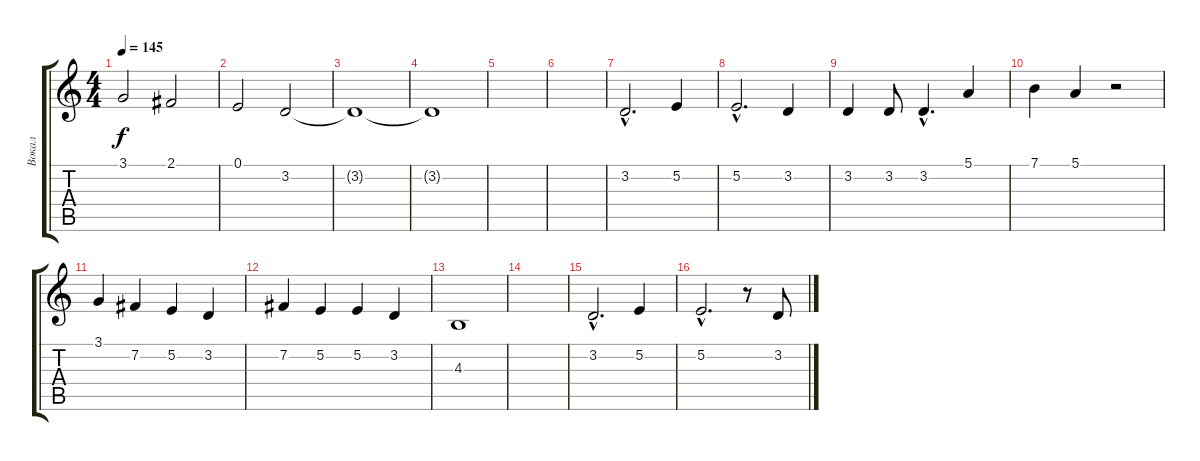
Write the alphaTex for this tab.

\track ("Вокал" "Вокал") {instrument bassoon}
\staff {score tabs}
\tuning (E4 B3 G3 D3 A2 E2) {hide}
\ts (4 4)
\tempo 145
\clef g2
\ks c
3.1.2{dy f} 2.1.2 |
0.1.2 3.2.2{volume 0} |
3.2{t}.1 |
3.2{t}.1 |
|
|
3.2{hac}.2{d volume 16} 5.2.4 |
5.2{hac}.2{d} 3.2.4 |
3.2.4 3.2.8 3.2{hac}.4{d} 5.1.4 |
7.1.4 5.1.4 r.2 |
3.1.4 7.2.4 5.2.4 3.2.4 |
7.2.4 5.2.4 5.2.4 3.2.4 |
4.3.1 |
|
3.2{hac}.2{d} 5.2.4 |
5.2{hac}.2{d} r.8 3.2.8
